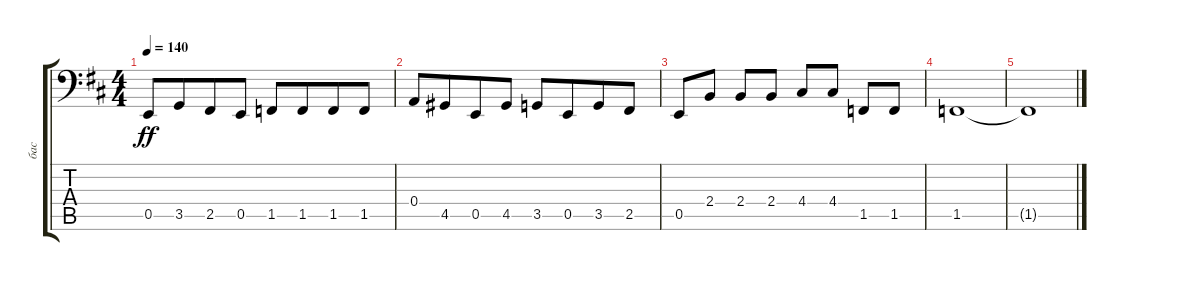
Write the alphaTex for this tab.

\track ("бас" "бас") {instrument electricbassfinger}
\staff {score tabs}
\tuning (C3 G2 D2 A1 E1 B0) {hide}
\ts (4 4)
\tempo 140
\clef f4
\ks bminor
0.5.8{dy ff} 3.5.8{beam merge} 2.5.8 0.5.8 1.5.8 1.5.8{beam merge} 1.5.8 1.5.8 |
0.4.8 4.5.8{beam merge} 0.5.8 4.5.8 3.5.8 0.5.8{beam merge} 3.5.8 2.5.8 |
0.5.8 2.4.8 2.4.8 2.4.8 4.4.8 4.4.8 1.5.8 1.5.8 |
1.5.1 |
1.5{t}.1
